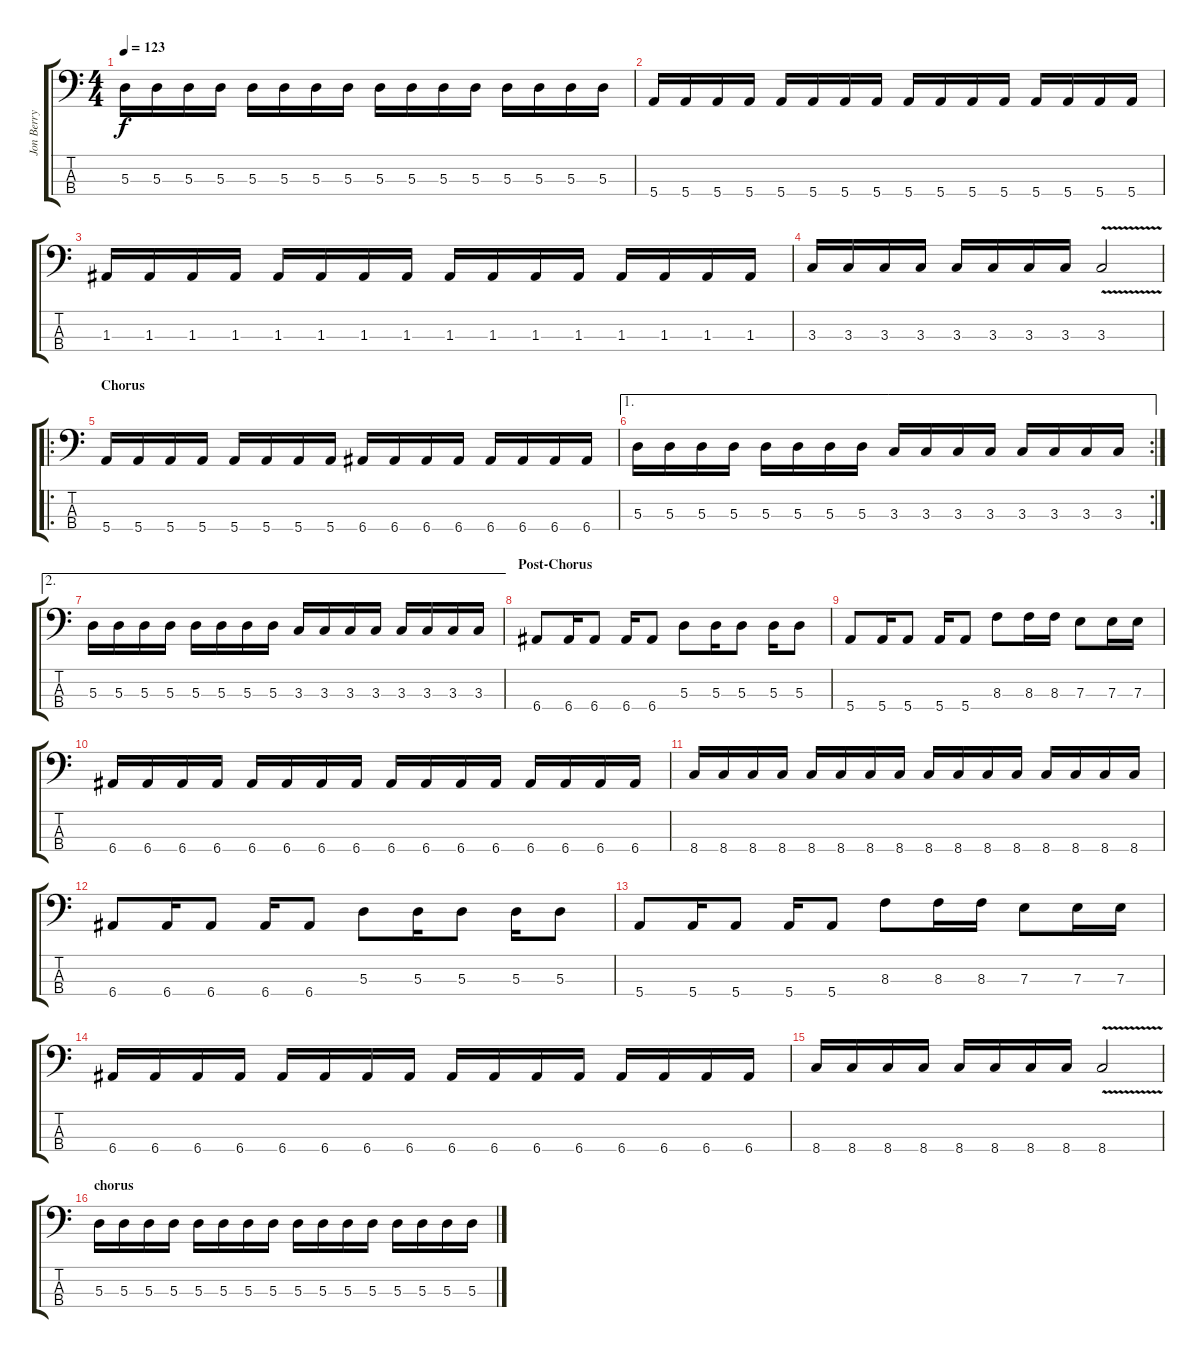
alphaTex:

\track ("Jon Berry Bass" "Jon Berry ") {instrument electricbasspick}
\staff {score tabs}
\tuning (G2 D2 A1 E1) {hide}
\ts (4 4)
\tempo 123
\clef f4
\ks c
5.3.16{dy f} 5.3.16 5.3.16 5.3.16 5.3.16 5.3.16 5.3.16 5.3.16 5.3.16 5.3.16 5.3.16 5.3.16 5.3.16 5.3.16 5.3.16 5.3.16 |
5.4.16 5.4.16 5.4.16 5.4.16 5.4.16 5.4.16 5.4.16 5.4.16 5.4.16 5.4.16 5.4.16 5.4.16 5.4.16 5.4.16 5.4.16 5.4.16 |
1.3.16 1.3.16 1.3.16 1.3.16 1.3.16 1.3.16 1.3.16 1.3.16 1.3.16 1.3.16 1.3.16 1.3.16 1.3.16 1.3.16 1.3.16 1.3.16 |
3.3.16 3.3.16 3.3.16 3.3.16 3.3.16 3.3.16 3.3.16 3.3.16 3.3{v}.2 |
\ro
\section ("" "Chorus")
5.4.16 5.4.16 5.4.16 5.4.16 5.4.16 5.4.16 5.4.16 5.4.16 6.4.16 6.4.16 6.4.16 6.4.16 6.4.16 6.4.16 6.4.16 6.4.16 |
\ae 1
\rc 2
5.3.16 5.3.16 5.3.16 5.3.16 5.3.16 5.3.16 5.3.16 5.3.16 3.3.16 3.3.16 3.3.16 3.3.16 3.3.16 3.3.16 3.3.16 3.3.16 |
\ae 2
5.3.16 5.3.16 5.3.16 5.3.16 5.3.16 5.3.16 5.3.16 5.3.16 3.3.16 3.3.16 3.3.16 3.3.16 3.3.16 3.3.16 3.3.16 3.3.16 |
\section ("" "Post-Chorus")
6.4.8 6.4.16 6.4.8 6.4.16 6.4.8 5.3.8 5.3.16 5.3.8 5.3.16 5.3.8 |
5.4.8 5.4.16 5.4.8 5.4.16 5.4.8 8.3.8 8.3.16 8.3.16 7.3.8 7.3.16 7.3.16 |
6.4.16 6.4.16 6.4.16 6.4.16 6.4.16 6.4.16 6.4.16 6.4.16 6.4.16 6.4.16 6.4.16 6.4.16 6.4.16 6.4.16 6.4.16 6.4.16 |
8.4.16 8.4.16 8.4.16 8.4.16 8.4.16 8.4.16 8.4.16 8.4.16 8.4.16 8.4.16 8.4.16 8.4.16 8.4.16 8.4.16 8.4.16 8.4.16 |
6.4.8 6.4.16 6.4.8 6.4.16 6.4.8 5.3.8 5.3.16 5.3.8 5.3.16 5.3.8 |
5.4.8 5.4.16 5.4.8 5.4.16 5.4.8 8.3.8 8.3.16 8.3.16 7.3.8 7.3.16 7.3.16 |
6.4.16 6.4.16 6.4.16 6.4.16 6.4.16 6.4.16 6.4.16 6.4.16 6.4.16 6.4.16 6.4.16 6.4.16 6.4.16 6.4.16 6.4.16 6.4.16 |
8.4.16 8.4.16 8.4.16 8.4.16 8.4.16 8.4.16 8.4.16 8.4.16 8.4{v}.2 |
\section ("" "chorus")
5.3.16 5.3.16 5.3.16 5.3.16 5.3.16 5.3.16 5.3.16 5.3.16 5.3.16 5.3.16 5.3.16 5.3.16 5.3.16 5.3.16 5.3.16 5.3.16
